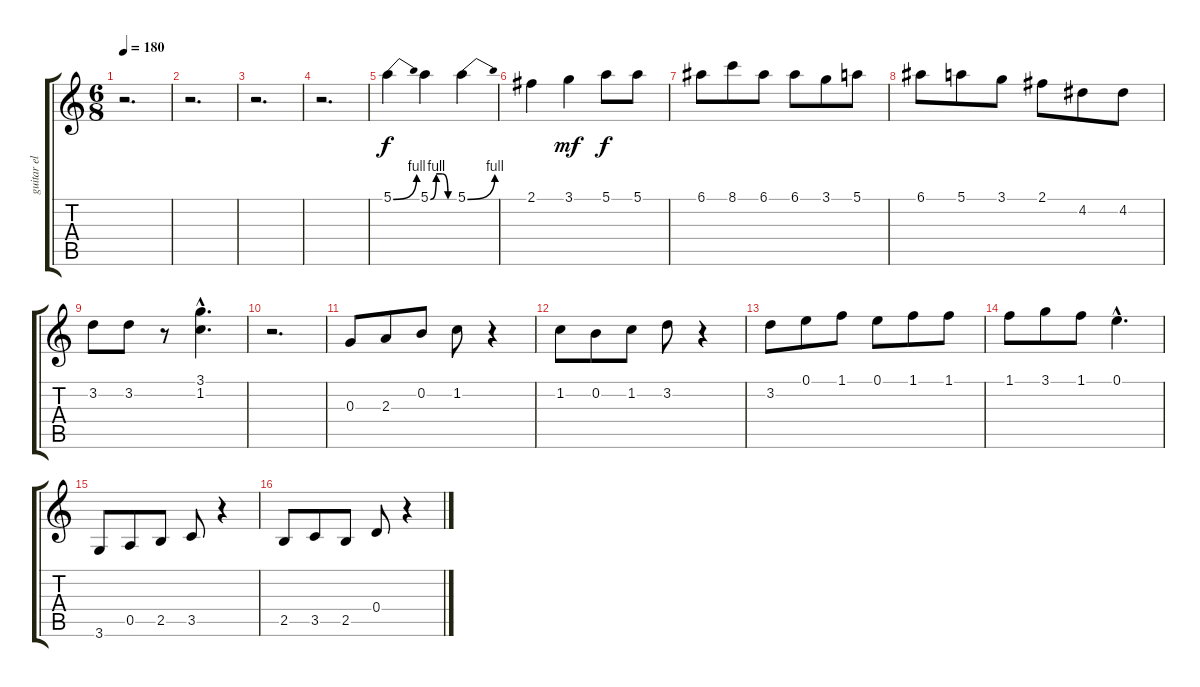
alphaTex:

\track ("guitar el" "guitar el") {instrument distortionguitar}
\staff {score tabs}
\tuning (E4 B3 G3 D3 A2 E2) {hide}
\ts (6 8)
\tempo 180
\clef g2
\ks c
r.2{d dy f} |
r.2{d} |
r.2{d} |
r.2{d} |
5.1{be (bend 0 0 60 4)}.4 5.1{be (custom 0 0 15 4 30 4 45 0 60 0)}.4 5.1{be (bend 0 0 60 4)}.4 |
2.1.4 3.1.4{dy mf} 5.1.8{dy f} 5.1.8 |
6.1.8 8.1.8 6.1.8 6.1.8 3.1.8 5.1.8 |
6.1.8 5.1.8 3.1.8 2.1.8 4.2.8 4.2.8 |
3.2.8 3.2.8 r.8 (3.1{hac} 1.2{hac}).4{d} |
r.2{d} |
0.3.8 2.3.8 0.2.8 1.2.8 r.4 |
1.2.8 0.2.8 1.2.8 3.2.8 r.4 |
3.2.8 0.1.8 1.1.8 0.1.8 1.1.8 1.1.8 |
1.1.8 3.1.8 1.1.8 0.1{hac}.4{d} |
3.6.8 0.5.8 2.5.8 3.5.8 r.4 |
2.5.8 3.5.8 2.5.8 0.4.8 r.4
